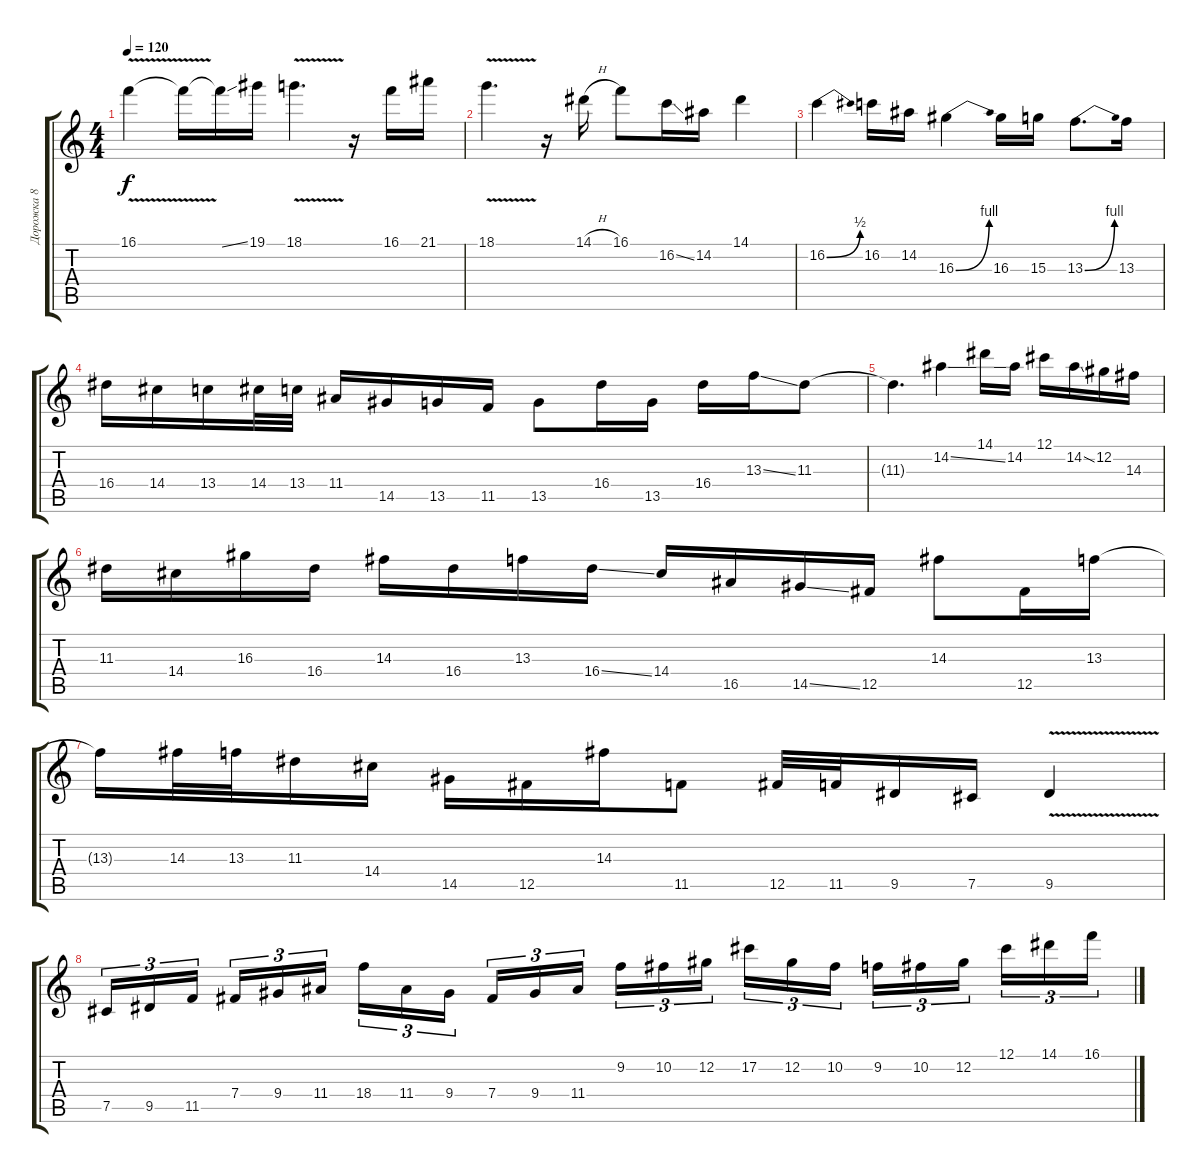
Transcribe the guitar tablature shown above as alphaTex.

\track ("Дорожка 8" "Дорожка 8") {instrument distortionguitar}
\staff {score tabs}
\tuning (Db4 Ab3 E3 B2 Gb2 B1) {hide}
\ts (4 4)
\tempo 120
\clef g2
\ks c
16.1{v}.4{dy f} 16.1{t}.16 16.1{ss t}.16 19.1.16 18.1{v}.4{d} r.16 16.1.16 21.1.16 |
18.1{v}.4{d} r.16 14.1{h}.16 16.1.8 16.2{ss}.16 14.2.16 14.1.4 |
16.2{be (bend 0 0 60 2)}.4 16.2.16 14.2.16 16.3{be (bend 0 0 60 4)}.4 16.3.16 15.3.16 13.3{be (bend 0 0 60 4)}.8{d} 13.3.16 |
16.4.16 14.4.16 13.4.16 14.4.32 13.4.32 11.4.16 14.5.16 13.5.16 11.5.16 13.5.8 16.4.16 13.5.16 16.4.16 13.3{ss}.16 11.3.8 |
11.3{t}.4{d} 14.2{ss}.4 14.1.16 14.2.16 12.1.16 14.2{ss}.16 12.2.16 14.3.16 |
11.3.16 14.4.16 16.3.16 16.4.16 14.3.16 16.4.16 13.3.16 16.4{ss}.16 14.4.16 16.5.16 14.5{ss}.16 12.5.16 14.3.8 12.5.16 13.3.16 |
13.3{t}.16 14.3.32 13.3.32 11.3.16 14.4.16 14.5.16 12.5.16 14.3.16 11.5.8 12.5.32 11.5.32 9.5.16 7.5.16 9.5{v}.4 |
7.5.16{tu (3 2)} 9.5.16{tu (3 2)} 11.5.16{tu (3 2)} 7.4.16{tu (3 2)} 9.4.16{tu (3 2)} 11.4.16{tu (3 2)} 18.4.16{tu (3 2)} 11.4.16{tu (3 2)} 9.4.16{tu (3 2)} 7.4.16{tu (3 2)} 9.4.16{tu (3 2)} 11.4.16{tu (3 2)} 9.2.16{tu (3 2)} 10.2.16{tu (3 2)} 12.2.16{tu (3 2)} 17.2.16{tu (3 2)} 12.2.16{tu (3 2)} 10.2.16{tu (3 2)} 9.2.16{tu (3 2)} 10.2.16{tu (3 2)} 12.2.16{tu (3 2)} 12.1.16{tu (3 2)} 14.1.16{tu (3 2)} 16.1.16{tu (3 2)}
